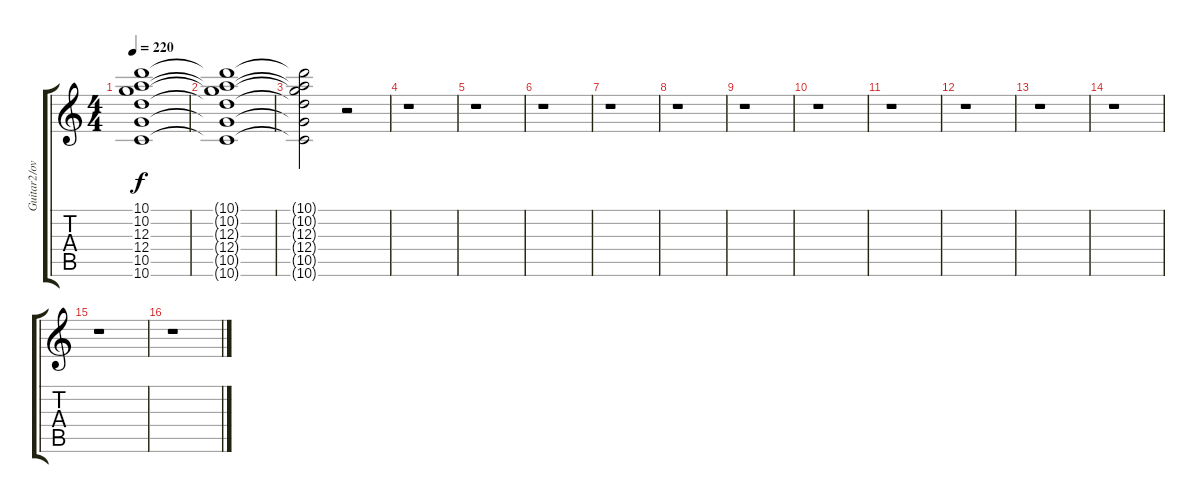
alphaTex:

\track ("Guitar2/overdub-Quinn Allman-Dropped D" "Guitar2/ov") {instrument overdrivenguitar}
\staff {score tabs}
\tuning (E4 B3 G3 D3 A2 D2) {hide}
\ts (4 4)
\tempo 220
\clef g2
\ks c
(10.1{t} 10.2{t} 12.3{t} 12.4{t} 10.5{t} 10.6{t}).1{dy f} |
(10.1{t} 10.2{t} 12.3{t} 12.4{t} 10.5{t} 10.6{t}).1 |
(10.1{t} 10.2{t} 12.3{t} 12.4{t} 10.5{t} 10.6{t}).2 r.2 |
r.1 |
r.1 |
r.1 |
r.1 |
r.1 |
r.1 |
r.1 |
r.1 |
r.1 |
r.1 |
r.1 |
r.1 |
r.1
